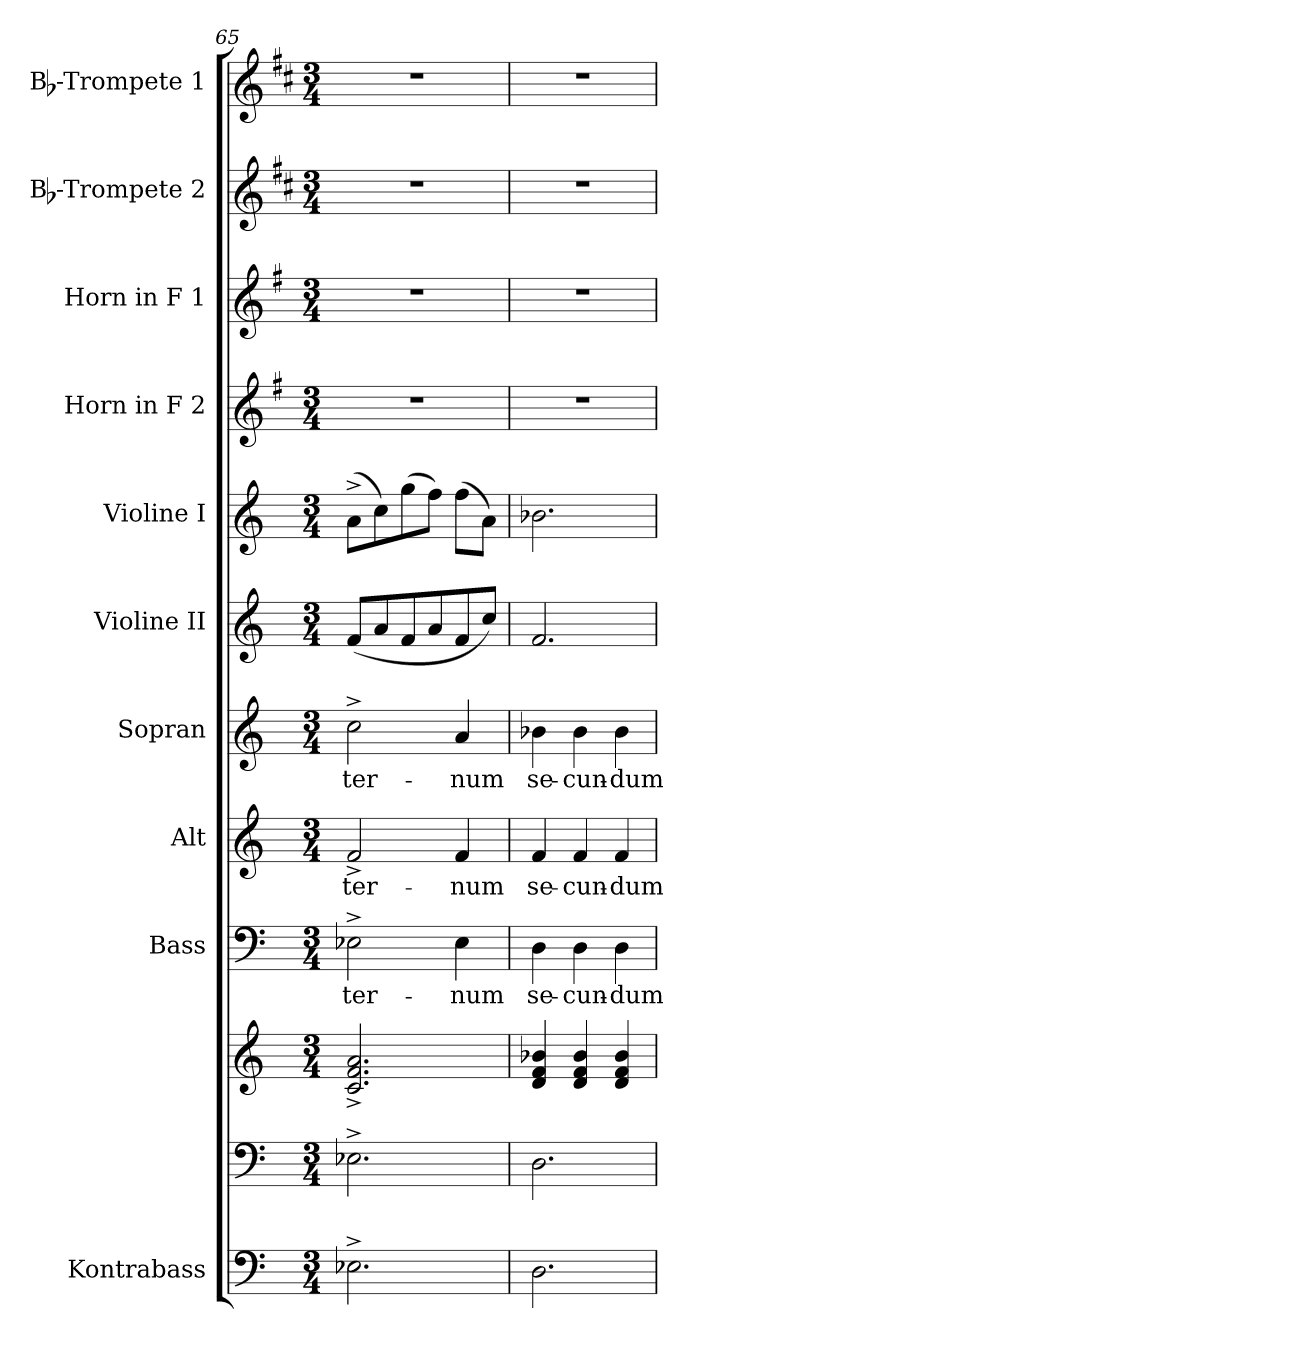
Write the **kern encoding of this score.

**kern	**kern	**kern	**kern	**text	**kern	**text	**kern	**text	**kern	**kern	**kern	**kern	**kern	**kern
*part11	*part10	*part10	*part9	*part9	*part8	*part8	*part7	*part7	*part6	*part5	*part4	*part3	*part2	*part1
*staff12	*staff11	*staff10	*staff9	*staff9	*staff8	*staff8	*staff7	*staff7	*staff6	*staff5	*staff4	*staff3	*staff2	*staff1
*I"Kontrabass	*	*	*I"Bass	*	*I"Alt	*	*I"Sopran	*	*I"Violine II	*I"Violine I	*I"Horn in F 2	*I"Horn in F 1	*I"Bb-Trompete 2	*I"Bb-Trompete 1
*I'Kb.	*	*	*I'B.	*	*I'A.	*	*I'S.	*	*I'Vl. II	*I'Vl. I	*	*	*I'Bb Trp. 2	*I'Bb Trp. 1
*clefF4	*clefF4	*clefG2	*clefF4	*	*clefG2	*	*clefG2	*	*clefG2	*clefG2	*clefG2	*clefG2	*clefG2	*clefG2
*ITrd7c12	*	*	*	*	*	*	*	*	*	*	*ITrd4c7	*ITrd4c7	*ITrd1c2	*ITrd1c2
*k[]	*k[]	*k[]	*k[]	*	*k[]	*	*k[]	*	*k[]	*k[]	*k[]	*k[]	*k[]	*k[]
*C:	*C:	*C:	*C:	*	*C:	*	*C:	*	*C:	*C:	*C:	*C:	*C:	*C:
*M3/4	*M3/4	*M3/4	*M3/4	*	*M3/4	*	*M3/4	*	*M3/4	*M3/4	*M3/4	*M3/4	*M3/4	*M3/4
=65	=65	=65	=65	=65	=65	=65	=65	=65	=65	=65	=65	=65	=65	=65
!	!	!	!	!LO:LY:b	!	!LO:LY:b	!	!LO:LY:b	!	!	!	!	!	!
2.EE-X^>\	2.E-X^>\	2.c/^> 2.f/^> 2.a/^>	2E-X^>\	-ter-	2f^</	-ter-	2cc^>\	-ter-	(<8f/L	(>8a^>\L	2.r	2.r	2.r	2.r
.	.	.	.	.	.	.	.	.	8a/	8cc\)	.	.	.	.
.	.	.	.	.	.	.	.	.	8f/	(>8gg\	.	.	.	.
.	.	.	.	.	.	.	.	.	8a/	8ff\J)	.	.	.	.
!	!	!	!	!LO:LY:b	!	!LO:LY:b	!	!LO:LY:b	!	!	!	!	!	!
.	.	.	4E-\	-num	4f/	-num	4a/	-num	8f/	(>8ff\L	.	.	.	.
.	.	.	.	.	.	.	.	.	8cc/J)	8a\J)	.	.	.	.
=66	=66	=66	=66	=66	=66	=66	=66	=66	=66	=66	=66	=66	=66	=66
!	!	!	!	!LO:LY:b	!	!LO:LY:b	!	!LO:LY:b	!	!	!	!	!	!
2.DD\	2.D\	4d/ 4f/ 4b-X/	4D\	se-	4f/	se-	4b-X\	se-	2.f/	2.b-X\	2.r	2.r	2.r	2.r
!	!	!	!	!LO:LY:b	!	!LO:LY:b	!	!LO:LY:b	!	!	!	!	!	!
.	.	4d/ 4f/ 4b-/	4D\	-cun-	4f/	-cun-	4b-\	-cun-	.	.	.	.	.	.
!	!	!	!	!LO:LY:b	!	!LO:LY:b	!	!LO:LY:b	!	!	!	!	!	!
.	.	4d/ 4f/ 4b-/	4D\	-dum	4f/	-dum	4b-\	-dum	.	.	.	.	.	.
=	=	=	=	=	=	=	=	=	=	=	=	=	=	=
*-	*-	*-	*-	*-	*-	*-	*-	*-	*-	*-	*-	*-	*-	*-
